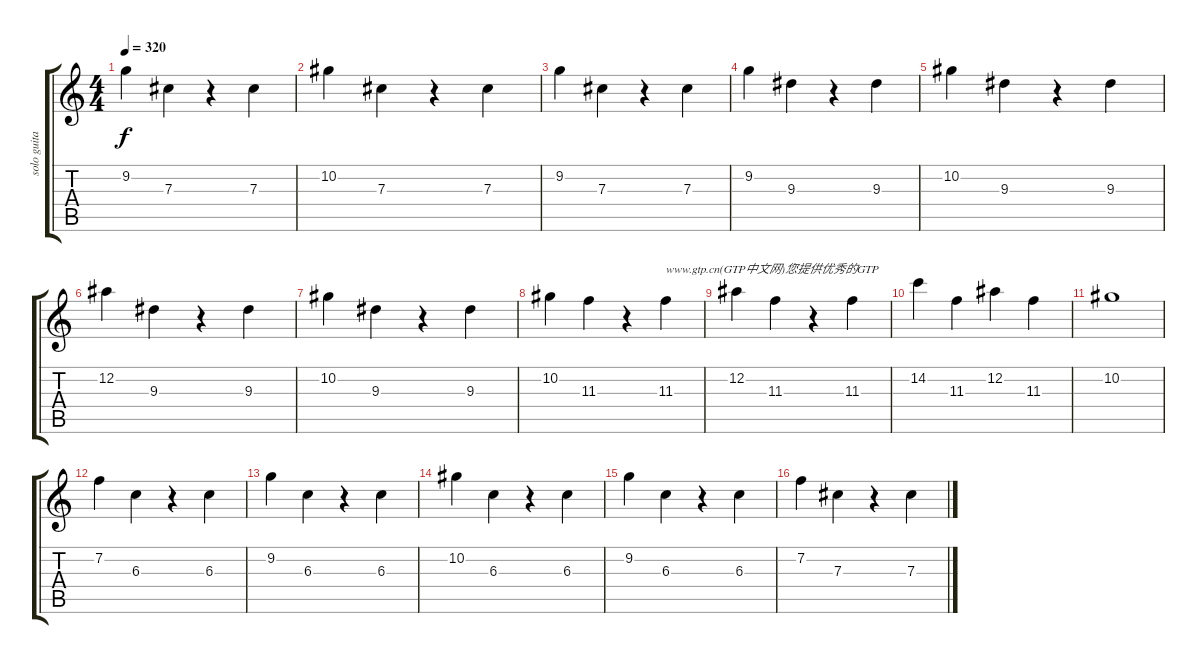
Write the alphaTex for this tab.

\track ("solo guitar" "solo guita") {instrument distortionguitar}
\staff {score tabs}
\tuning (Eb4 Bb3 Gb3 Db3 Ab2 Eb2) {hide}
\ts (4 4)
\tempo 320
\clef g2
\ks c
9.2.4{dy f} 7.3.4 r.4 7.3.4 |
10.2.4 7.3.4 r.4 7.3.4 |
9.2.4 7.3.4 r.4 7.3.4 |
9.2.4 9.3.4 r.4 9.3.4 |
10.2.4 9.3.4 r.4 9.3.4 |
12.2.4 9.3.4 r.4 9.3.4 |
10.2.4 9.3.4 r.4 9.3.4 |
10.2.4 11.3.4 r.4 11.3.4{txt "www.gtp.cn(GTP中文网)您提供优秀的GTP"} |
12.2.4 11.3.4 r.4 11.3.4 |
14.2.4 11.3.4 12.2.4 11.3.4 |
10.2.1 |
7.2.4 6.3.4 r.4 6.3.4 |
9.2.4 6.3.4 r.4 6.3.4 |
10.2.4 6.3.4 r.4 6.3.4 |
9.2.4 6.3.4 r.4 6.3.4 |
7.2.4 7.3.4 r.4 7.3.4
